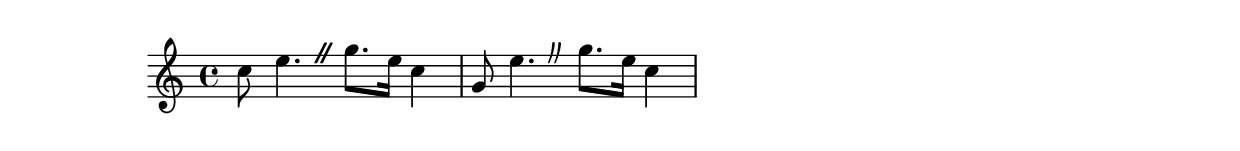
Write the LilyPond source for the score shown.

%% Do not edit this file; it is automatically
%% generated from LSR http://lsr.dsi.unimi.it
%% This file is in the public domain.
\version "2.12.2"

\header {
  lsrtags = "expressive-marks, tweaks-and-overrides"

%% Translation of GIT committish: a874fda3641c9e02f61be5c41b215b8304b8ed00
  texidoces = "
Las marcas de cesura se pueden crear sobreescribiendo la propiedad
@code{'text} del objeto @code{BreathingSign}.  También está disponible
una marca de cesura curva.

"
  doctitlees = "Insertar una cesura"


%% Translation of GIT committish: 0a868be38a775ecb1ef935b079000cebbc64de40
 texidocde = "
Zäsurzeichen können erstellt werden, indem die @code{'text}-Eigenschaft
des @code{BreathingSign}-Objektes verändert wird.  Ein gekrümmtes
Zäsurzeichen ist auch möglich.
"
  doctitlede = "Eine Zäsur einfügen"

%% Translation of GIT committish: 217cd2b9de6e783f2a5c8a42be9c70a82195ad20
  texidocfr = "
Une surcharge de la propriété @code{'text} de l'objet
@code{BreathingSign} permet de créer une marque de césure.  LilyPond
dispose également d'une variante courbée.

"
  doctitlefr = "Insertion d'une césure"


  texidoc = "
Caesura marks can be created by overriding the @code{'text} property of
the @code{BreathingSign} object. A curved caesura mark is also
available.

"
  doctitle = "Inserting a caesura"
} % begin verbatim

\relative c'' {
  \override BreathingSign #'text = \markup {
    \musicglyph #"scripts.caesura.straight"
  }
  c8 e4. \breathe g8. e16 c4

  \override BreathingSign #'text = \markup {
    \musicglyph #"scripts.caesura.curved"
  }
  g8 e'4. \breathe g8. e16 c4
}
